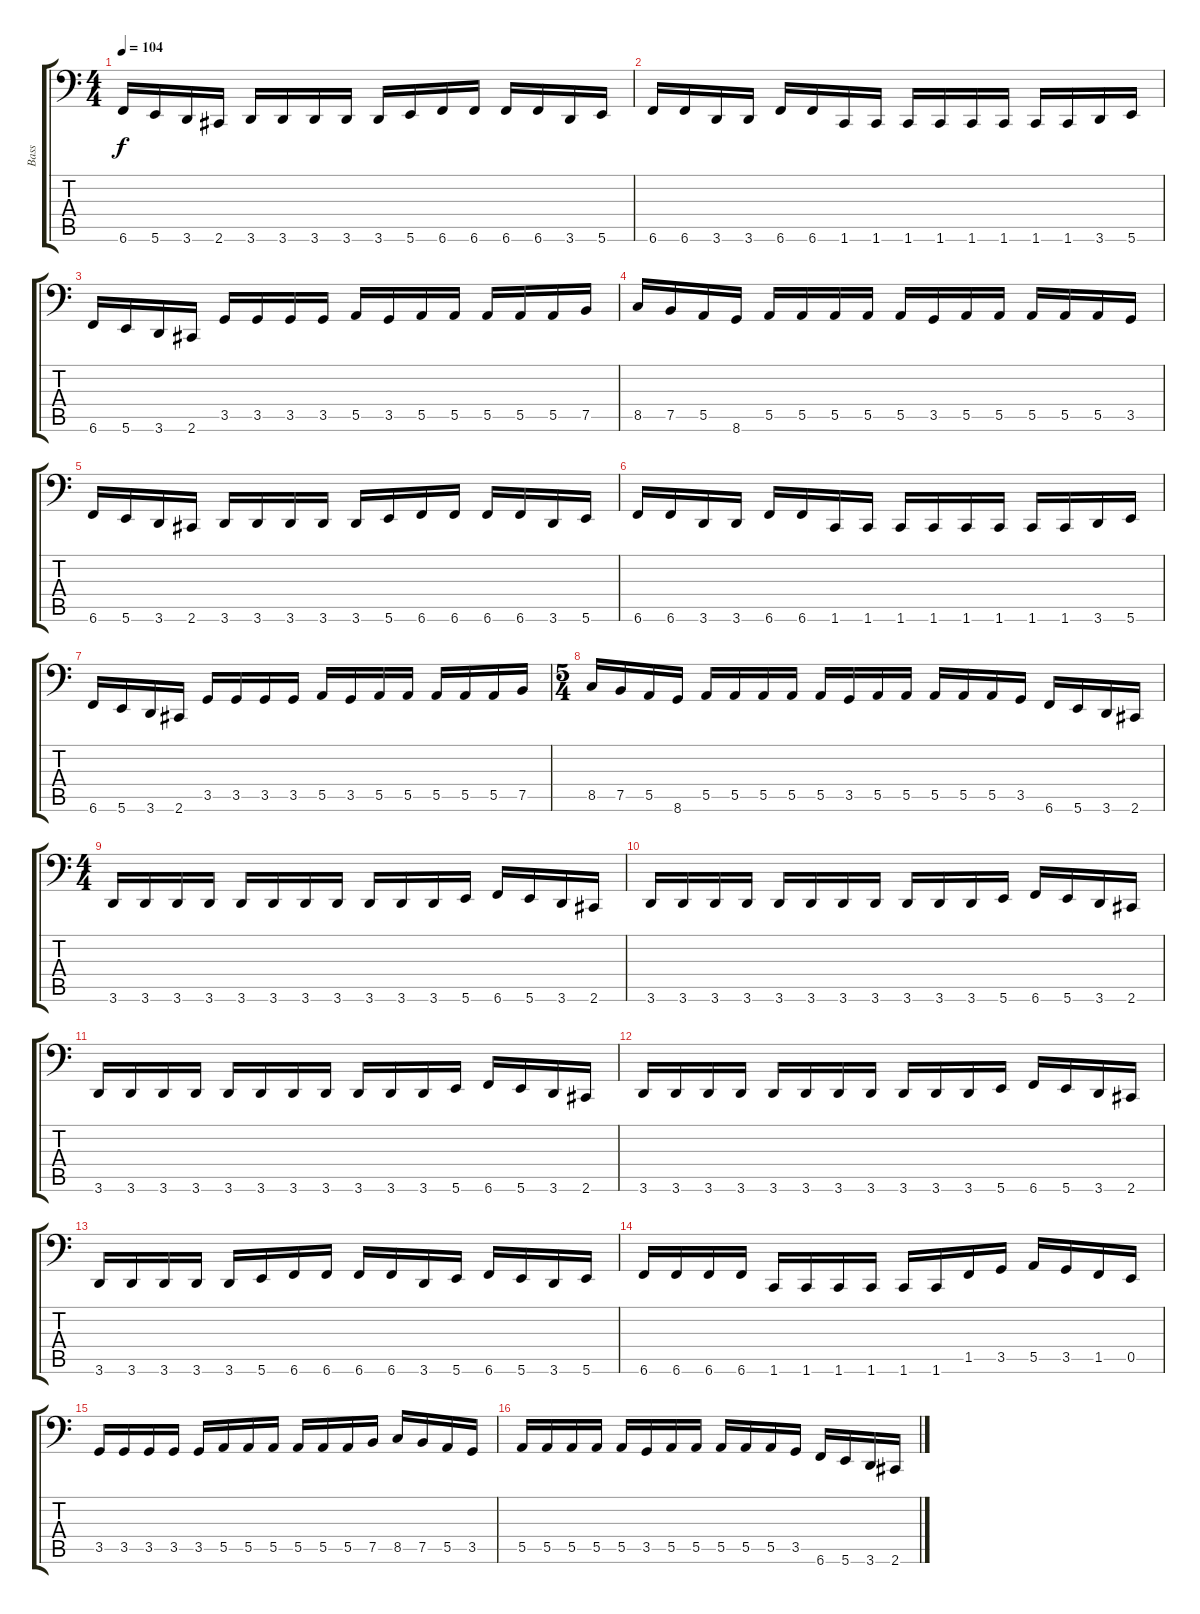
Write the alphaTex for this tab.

\track ("Bass" "Bass") {instrument electricbassfinger}
\staff {score tabs}
\tuning (C3 G2 D2 A1 E1 B0) {hide}
\ts (4 4)
\tempo 104
\clef f4
\ks c
6.6.16{dy f} 5.6.16 3.6.16 2.6.16 3.6.16 3.6.16 3.6.16 3.6.16 3.6.16 5.6.16 6.6.16 6.6.16 6.6.16 6.6.16 3.6.16 5.6.16 |
6.6.16 6.6.16 3.6.16 3.6.16 6.6.16 6.6.16 1.6.16 1.6.16 1.6.16 1.6.16 1.6.16 1.6.16 1.6.16 1.6.16 3.6.16 5.6.16 |
6.6.16 5.6.16 3.6.16 2.6.16 3.5.16 3.5.16 3.5.16 3.5.16 5.5.16 3.5.16 5.5.16 5.5.16 5.5.16 5.5.16 5.5.16 7.5.16 |
8.5.16 7.5.16 5.5.16 8.6.16 5.5.16 5.5.16 5.5.16 5.5.16 5.5.16 3.5.16 5.5.16 5.5.16 5.5.16 5.5.16 5.5.16 3.5.16 |
6.6.16 5.6.16 3.6.16 2.6.16 3.6.16 3.6.16 3.6.16 3.6.16 3.6.16 5.6.16 6.6.16 6.6.16 6.6.16 6.6.16 3.6.16 5.6.16 |
6.6.16 6.6.16 3.6.16 3.6.16 6.6.16 6.6.16 1.6.16 1.6.16 1.6.16 1.6.16 1.6.16 1.6.16 1.6.16 1.6.16 3.6.16 5.6.16 |
6.6.16 5.6.16 3.6.16 2.6.16 3.5.16 3.5.16 3.5.16 3.5.16 5.5.16 3.5.16 5.5.16 5.5.16 5.5.16 5.5.16 5.5.16 7.5.16 |
\ts (5 4)
8.5.16 7.5.16 5.5.16 8.6.16 5.5.16 5.5.16 5.5.16 5.5.16 5.5.16 3.5.16 5.5.16 5.5.16 5.5.16 5.5.16 5.5.16 3.5.16 6.6.16 5.6.16 3.6.16 2.6.16 |
\ts (4 4)
3.6.16 3.6.16 3.6.16 3.6.16 3.6.16 3.6.16 3.6.16 3.6.16 3.6.16 3.6.16 3.6.16 5.6.16 6.6.16 5.6.16 3.6.16 2.6.16 |
3.6.16 3.6.16 3.6.16 3.6.16 3.6.16 3.6.16 3.6.16 3.6.16 3.6.16 3.6.16 3.6.16 5.6.16 6.6.16 5.6.16 3.6.16 2.6.16 |
3.6.16 3.6.16 3.6.16 3.6.16 3.6.16 3.6.16 3.6.16 3.6.16 3.6.16 3.6.16 3.6.16 5.6.16 6.6.16 5.6.16 3.6.16 2.6.16 |
3.6.16 3.6.16 3.6.16 3.6.16 3.6.16 3.6.16 3.6.16 3.6.16 3.6.16 3.6.16 3.6.16 5.6.16 6.6.16 5.6.16 3.6.16 2.6.16 |
3.6.16 3.6.16 3.6.16 3.6.16 3.6.16 5.6.16 6.6.16 6.6.16 6.6.16 6.6.16 3.6.16 5.6.16 6.6.16 5.6.16 3.6.16 5.6.16 |
6.6.16 6.6.16 6.6.16 6.6.16 1.6.16 1.6.16 1.6.16 1.6.16 1.6.16 1.6.16 1.5.16 3.5.16 5.5.16 3.5.16 1.5.16 0.5.16 |
3.5.16 3.5.16 3.5.16 3.5.16 3.5.16 5.5.16 5.5.16 5.5.16 5.5.16 5.5.16 5.5.16 7.5.16 8.5.16 7.5.16 5.5.16 3.5.16 |
5.5.16 5.5.16 5.5.16 5.5.16 5.5.16 3.5.16 5.5.16 5.5.16 5.5.16 5.5.16 5.5.16 3.5.16 6.6.16 5.6.16 3.6.16 2.6.16
